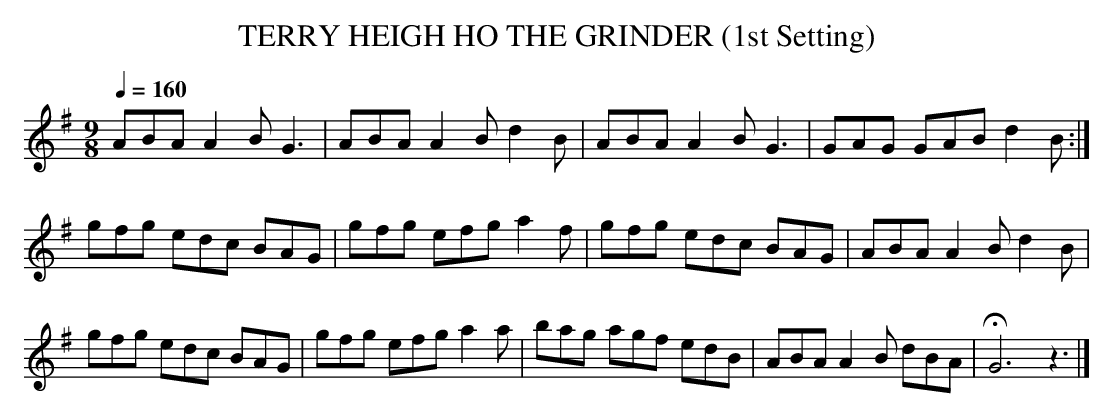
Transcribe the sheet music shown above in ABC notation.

X:1
T:TERRY HEIGH HO THE GRINDER (1st Setting)
Q:1/4=160
M:9/8
L:1/8
K:G
ABA A2B G3|ABA A2B d2B|ABA A2B G3|GAG GAB d2B:|
gfg edc BAG|gfg efg a2f|gfg edc BAG|ABA A2B d2B|
gfg edc BAG|gfg efg a2a|bag agf edB|ABA A2B dBA|HG6z3|]
